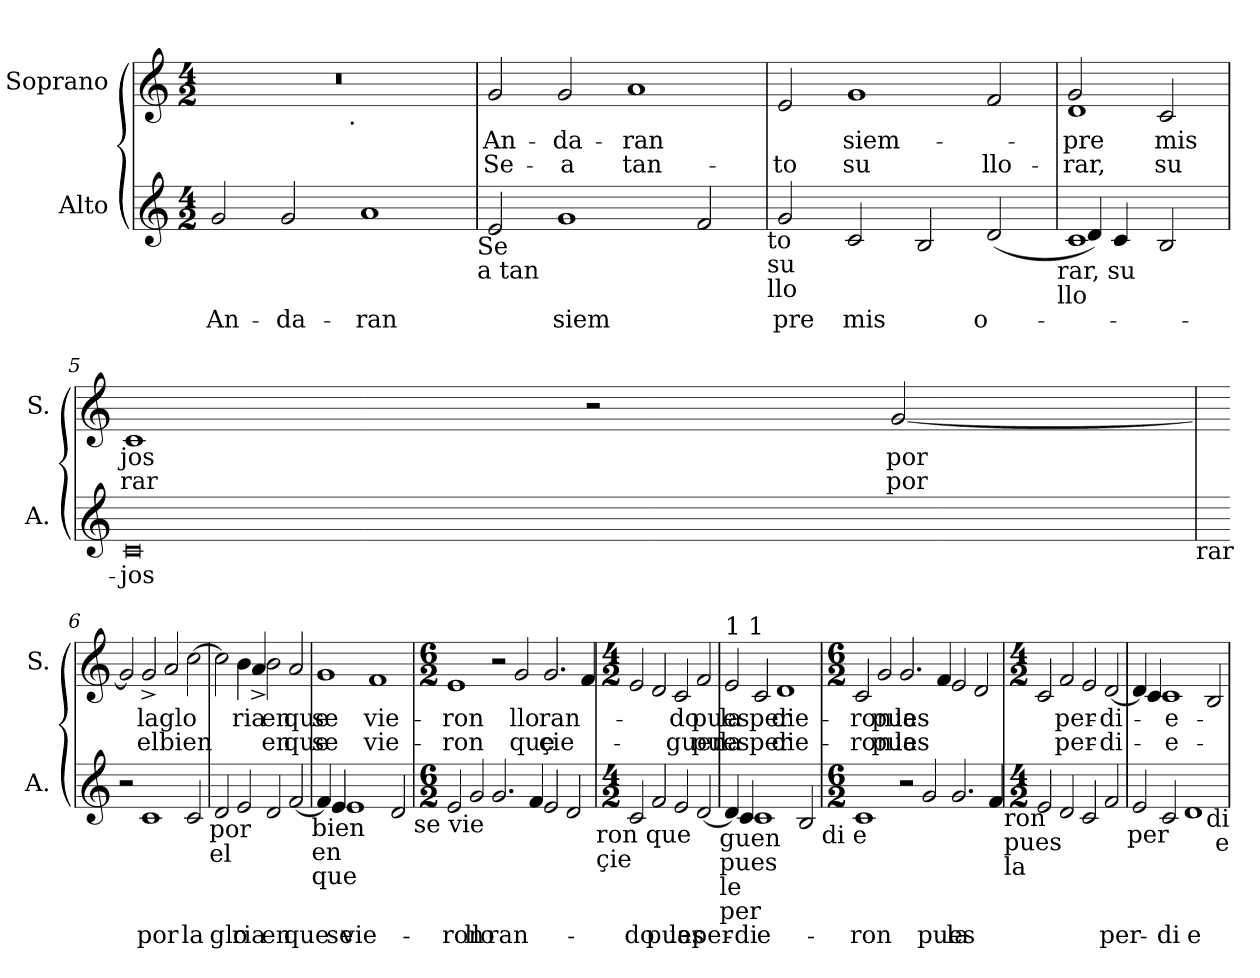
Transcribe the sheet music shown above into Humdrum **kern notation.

**kern	**text	**kern	**text	**text
*part2	*part2	*part1	*part1	*part1
*staff2	*staff2	*staff1	*staff1	*staff1
*I"Alto	*	*I"Soprano	*	*
*I'A.	*	*I'S.	*	*
*clefG2	*	*clefG2	*	*
*k[]	*	*k[]	*	*
*C:	*	*C:	*	*
*M4/2	*	*M4/2	*	*
=1	=1	=1	=1	=1
!	!LO:LY:b	!	!	!
*	*	*^	*	*
2g/	An-	0r	2ryy	.	.
!	!LO:LY:b	!	!	!	!
2g/	-da-	.	4...ryy	.	.
!	!	!	!LO:TX:b:t=.	!	!
.	.	.	1ryy	.	.
!	!LO:LY:b	!	!	!	!
1a	-ran	.	.	.	.
.	.	.	32ryy	.	.
!LO:TX:b:t=Se	!	!	!	!	!
!LO:TX:b:t=a tan	!	!	!	!	!
=2	=2	=2	=2	=2	=2
!	!	!	!	!LO:LY:b	!LO:LY:b
*	*	*v	*v	*	*
2e/	.	2g/	An-	Se-
!	!LO:LY:b	!	!LO:LY:b	!LO:LY:b
1g	siem	2g/	-da-	-a
!	!	!	!LO:LY:b	!LO:LY:b
.	.	1a	-ran	tan-
2f/	.	.	.	.
!LO:TX:b:t=to	!	!	!	!
!LO:TX:b:t=su	!	!	!	!
!LO:TX:b:t=llo	!	!	!	!
=3	=3	=3	=3	=3
!	!LO:LY:b	!	!	!LO:LY:b
2g/	pre	2e/	.	-to
!	!LO:LY:b	!	!LO:LY:b	!LO:LY:b
2c/	mis	1g	siem-	su
2B/	.	.	.	.
!	!LO:LY:b	!	!	!LO:LY:b
(<2d/	o-	2f/	.	llo-
!LO:TX:b:t=rar, su	!	!	!	!
!LO:TX:b:t=llo	!	!	!	!
=4	=4	=4	=4	=4
*^	*	*	*	*
!	!	!	!	!LO:LY:b	!LO:LY:b
*	*	*	*^	*	*
!	!	!	!	!	!LO:LY:b	!LO:LY:b
1c	4d/)	.	1d	2g/	-pre	-rar,
.	4c/	.	.	.	.	.
!	!	!	!	!	!LO:LY:b	!LO:LY:b
.	2B/	.	.	2c/	mis	su
=5	=5	=5	=5	=5	=5	=5
!	!	!LO:LY:b	!	!	!LO:LY:b	!LO:LY:b
*v	*v	*	*	*	*	*
*	*	*v	*v	*	*
0c	-jos	1c	jos	rar
.	.	2r	.	.
!	!	!	!LO:LY:b	!LO:LY:b
.	.	[<2g/	por	por
!LO:TX:b:t=rar	!	!	!	!
=6	=6	=6	=6	=6
2r	.	2g/]	.	.
!	!LO:LY:b	!	!LO:LY:b	!LO:LY:b
1c	por	2g^</	la	el
!	!	!	!LO:LY:b	!LO:LY:b
.	.	2a/	glo	bien
!	!LO:LY:b	!	!	!
2c/	la	[<2cc\	.	.
!LO:TX:b:t=por	!	!	!	!
!LO:TX:b:t=el	!	!	!	!
!!LO:LB:g=z
=7	=7	=7	=7	=7
!	!LO:LY:b	!	!	!
2d/	glo-	2cc\]	.	.
!	!LO:LY:b	!	!LO:LY:b	!
2e/	-ria	4b\	ria	.
.	.	4a^</	.	.
!	!LO:LY:b	!	!LO:LY:b	!LO:LY:b
2d/	en	2b\	en	en
!	!LO:LY:b	!	!LO:LY:b	!LO:LY:b
[<2f/	que	2a/	que	que
!LO:TX:b:t=bien	!	!	!	!
!LO:TX:b:t=en	!	!	!	!
!LO:TX:b:t=que	!	!	!	!
=8	=8	=8	=8	=8
!	!	!	!LO:LY:b	!LO:LY:b
4f/]	.	1g	se	se
!	!LO:LY:b	!	!	!
4e/	se	.	.	.
!	!LO:LY:b	!	!	!
1e	vie-	.	.	.
!	!	!	!LO:LY:b	!LO:LY:b
.	.	1f	vie-	vie-
2d/	.	.	.	.
!LO:TX:b:t=se vie	!	!	!	!
=9	=9	=9	=9	=9
*M6/2	*	*M6/2	*	*
!	!LO:LY:b	!	!LO:LY:b	!LO:LY:b
2e/	-ron	1e	-ron	-ron
!	!LO:LY:b	!	!	!
2g/	llo-	.	.	.
!	!LO:LY:b	!	!	!
2.g/	-ran-	2r	.	.
!	!	!	!LO:LY:b	!LO:LY:b
.	.	2g/	llo-	que
4f/	.	.	.	.
!	!	!	!LO:LY:b	!LO:LY:b
2e/	.	2.g/	-ran-	çie-
2d/	.	.	.	.
.	.	4f/	.	.
!LO:TX:b:t=ron que	!	!	!	!
!LO:TX:b:t=çie	!	!	!	!
=10	=10	=10	=10	=10
*M4/2	*	*M4/2	*	*
!	!LO:LY:b	!	!	!
2c/	-do	2e/	.	.
!	!LO:LY:b	!	!	!
2f/	pues	2d/	.	.
!	!LO:LY:b	!	!LO:LY:b	!LO:LY:b
2e/	la	2c/	-do	-guen
!	!LO:LY:b	!	!LO:LY:b	!LO:LY:b
[<2d/	per-	2f/	pues	pues
!LO:TX:b:t=guen	!	!	!	!
!LO:TX:b:t=pues	!	!	!	!
!LO:TX:b:t=le	!	!	!	!
!LO:TX:b:t=per	!	!	!	!
!!LO:LB:g=z
=11	=11	=11	=11	=11
!	!	!LO:TX:a:t=1 1	!	!
!	!	!	!LO:LY:b	!LO:LY:b
4d/]	.	2e/	la	la
!	!LO:LY:b	!	!	!
4c/	-di-	.	.	.
!	!LO:LY:b	!	!LO:LY:b	!LO:LY:b
1c	-e-	2c/	per-	per-
!	!	!	!LO:LY:b	!LO:LY:b
.	.	1d	-die-	-die-
2B/	.	.	.	.
!LO:TX:b:t=di e	!	!	!	!
=12	=12	=12	=12	=12
*M6/2	*	*M6/2	*	*
!	!LO:LY:b	!	!LO:LY:b	!LO:LY:b
1c	-ron	2c/	-ron	-ron
!	!	!	!LO:LY:b	!LO:LY:b
.	.	2g/	pues	pues
!	!	!	!LO:LY:b	!LO:LY:b
2r	.	2.g/	la	la
!	!LO:LY:b	!	!	!
2g/	pues	.	.	.
.	.	4f/	.	.
!	!LO:LY:b	!	!	!
2.g/	la	2e/	.	.
.	.	2d/	.	.
4f/	.	.	.	.
!LO:TX:b:t=ron	!	!	!	!
!LO:TX:b:t=pues	!	!	!	!
!LO:TX:b:t=la	!	!	!	!
=13	=13	=13	=13	=13
*M4/2	*	*M4/2	*	*
2e/	.	2c/	.	.
!	!	!	!LO:LY:b	!LO:LY:b
2d/	.	2f/	per-	per-
2c/	.	2e/	.	.
!	!LO:LY:b	!	!LO:LY:b	!LO:LY:b
2f/	per-	[<2d/	-di-	-di-
!LO:TX:b:t=per	!	!	!	!
=14	=14	=14	=14	=14
2e/	.	4d/]	.	.
.	.	4c/	.	.
!	!LO:LY:b	!	!LO:LY:b	!LO:LY:b
2c/	-di-	1c	-e-	-e-
!	!LO:LY:b	!	!	!
1d	-e-	.	.	.
.	.	2B/	.	.
!LO:TX:b:t=di	!	!	!	!
!LO:TX:b:t=e	!	!	!	!
=	=	=	=	=
*-	*-	*-	*-	*-
